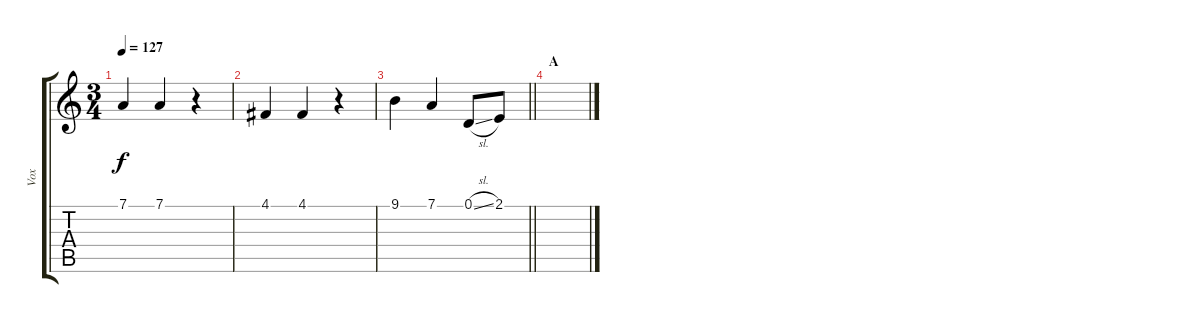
\track ("Vox" "Vox") {instrument lead2sawtooth}
\staff {score tabs}
\tuning (D4 A3 F3 C3 G2 C2) {hide}
\ts (3 4)
\tempo 127
\clef g2
\ks c
7.1.4{dy f} 7.1.4 r.4 |
4.1.4 4.1.4 r.4 |
\barLineRight lightlight
9.1.4 7.1.4 0.1{sl}.8 2.1.8 |
\section ("" "A")
